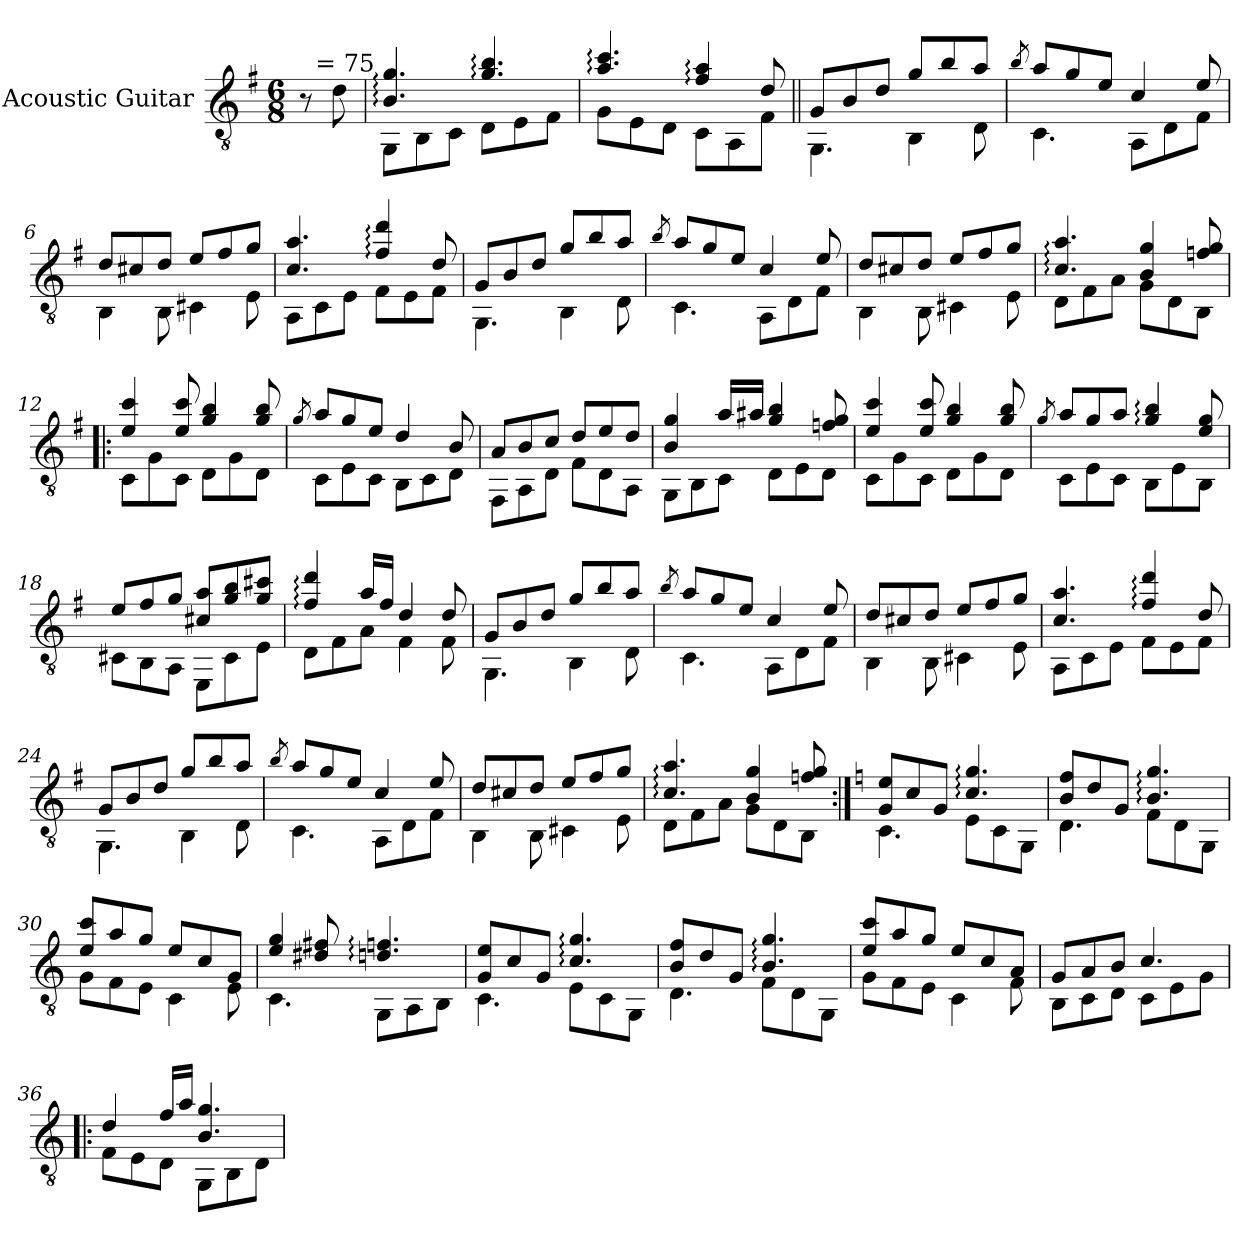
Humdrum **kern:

**kern
*part1
*staff1
*I"Acoustic Guitar
*I'Ac Gtr
*clefGv2
*k[f#]
*G:
*M6/8
=1
!LO:TX:a:t=  = 75
8r
8d\
=2
*^
4.B/: 4.g/:	8GG\L
.	8BB\
.	8C\J
4.g/: 4.b/:	8D\L
.	8E\
.	8F#\J
=3	=3
4.a/: 4.cc/:	8G\L
.	8E\
.	8D\J
4f#/: 4a/:	8C\L
.	8AA\
8d/	8F#\J
!!LO:LB:g=z	!!
=4||	=4||
8G/L	4.GG\
8B/	.
8d/J	.
8g/L	4BB\
8b/	.
8a/J	8D\
=5	=5
8qb/	.
8a/L	4.C\
8g/	.
8e/J	.
4c/	8AA\L
.	8D\
8e/	8F#\J
=6	=6
8d/L	4BB\
8c#X/	.
8d/J	8BB\
8e/L	4C#X\
8f#/	.
8g/J	8E\
!!LO:LB:g=z	!!
=7	=7
4.c/ 4.a/	8AA\L
.	8C\
.	8E\J
4f#/: 4dd/:	8F#\L
.	8E\
8d/	8F#\J
=8	=8
8G/L	4.GG\
8B/	.
8d/J	.
8g/L	4BB\
8b/	.
8a/J	8D\
=9	=9
8qb/	.
8a/L	4.C\
8g/	.
8e/J	.
4c/	8AA\L
.	8D\
8e/	8F#\J
!!LO:LB:g=z	!!
=10	=10
8d/L	4BB\
8c#X/	.
8d/J	8BB\
8e/L	4C#X\
8f#/	.
8g/J	8E\
=11	=11
4.c/: 4.a/:	8D\L
.	8F#\
.	8A\J
4B/ 4g/	8G\L
.	8D\
8fn/ 8g/	8BB\J
=12!|:	=12!|:
4e/ 4cc/	8C\L
.	8G\
8e/ 8cc/	8C\J
4g/ 4b/	8D\L
.	8G\
8g/ 8b/	8D\J
!!LO:LB:g=z	!!
=13	=13
8qg/	.
8a/L	8C\L
8g/	8E\
8e/J	8C\J
4d/	8BB\L
.	8C\
8B/	8D\J
=14	=14
8A/L	8FF#\L
8B/	8AA\
8c/J	8D\J
8d/L	8F#\L
8e/	8D\
8d/J	8AA\J
=15	=15
4B/ 4g/	8GG\L
.	8BB\
16a/LL	8C\J
16a#X/JJ	.
4g/ 4b/	8D\L
.	8E\
8fn/ 8g/	8D\J
!!LO:LB:g=z	!!
=16	=16
4e/ 4cc/	8C\L
.	8G\
8e/ 8cc/	8C\J
4g/ 4b/	8D\L
.	8G\
8g/ 8b/	8D\J
=17	=17
8qg/	.
8a/L	8C\L
8g/	8E\
8a/J	8C\J
4g/: 4b/:	8BB\L
.	8E\
8e/ 8g/	8BB\J
=18	=18
8e/L	8C#X\L
8f#/	8BB\
8g/J	8AA\J
8c#X/ 8a/L	8EE\L
8g/ 8b/	8C#\
8g/ 8cc#X/J	8E\J
!!LO:PB:g=z	!!
=19	=19
4f#/: 4dd/:	8D\L
.	8F#\
16a/LL	8A\J
16f#/JJ	.
4d/	4F#\
8d/	8F#\
=20	=20
8G/L	4.GG\
8B/	.
8d/J	.
8g/L	4BB\
8b/	.
8a/J	8D\
=21	=21
8qb/	.
8a/L	4.C\
8g/	.
8e/J	.
4c/	8AA\L
.	8D\
8e/	8F#\J
!!LO:LB:g=z	!!
=22	=22
8d/L	4BB\
8c#X/	.
8d/J	8BB\
8e/L	4C#X\
8f#/	.
8g/J	8E\
=23	=23
4.c/ 4.a/	8AA\L
.	8C\
.	8E\J
4f#/: 4dd/:	8F#\L
.	8E\
8d/	8F#\J
=24	=24
8G/L	4.GG\
8B/	.
8d/J	.
8g/L	4BB\
8b/	.
8a/J	8D\
!!LO:LB:g=z	!!
=25	=25
8qb/	.
8a/L	4.C\
8g/	.
8e/J	.
4c/	8AA\L
.	8D\
8e/	8F#\J
=26	=26
8d/L	4BB\
8c#X/	.
8d/J	8BB\
8e/L	4C#X\
8f#/	.
8g/J	8E\
=27	=27
4.c/: 4.a/:	8D\L
.	8F#\
.	8A\J
4B/ 4g/	8G\L
.	8D\
8fn/ 8g/	8BB\J
!!LO:LB:g=z	!!
=28:|!	=28:|!
*k[]	*
*C:	*
8G/ 8e/L	4.C\
8c/	.
8G/J	.
4.c/: 4.g/:	8E\L
.	8C\
.	8GG\J
=29	=29
8B/ 8f/L	4.D\
8d/	.
8G/J	.
4.B/: 4.g/:	8F\L
.	8D\
.	8GG\J
=30	=30
8e/ 8cc/L	8G\L
8a/	8F\
8g/J	8E\J
8e/L	4C\
8c/	.
8G/J	8E\
!!LO:LB:g=z	!!
=31	=31
4e/ 4g/	4.C\
8d#X/ 8f#X/	.
4.dn/: 4.fn/:	8GG\L
.	8AA\
.	8BB\J
=32	=32
8G/ 8e/L	4.C\
8c/	.
8G/J	.
4.c/: 4.g/:	8E\L
.	8C\
.	8GG\J
=33	=33
8B/ 8f/L	4.D\
8d/	.
8G/J	.
4.B/: 4.g/:	8F\L
.	8D\
.	8GG\J
!!LO:LB:g=z	!!
=34	=34
8e/ 8cc/L	8G\L
8a/	8F\
8g/J	8E\J
8e/L	4C\
8c/	.
8A/J	8F\
=35	=35
8G/L	8BB\L
8A/	8C\
8B/J	8D\J
4.c/	8C\L
.	8E\
.	8G\J
=36!|:	=36!|:
4d/	8F\L
.	8E\
16f/LL	8D\J
16a/JJ	.
4.B/ 4.g/	8GG\L
.	8BB\
.	8D\J
*v	*v
=
*-
